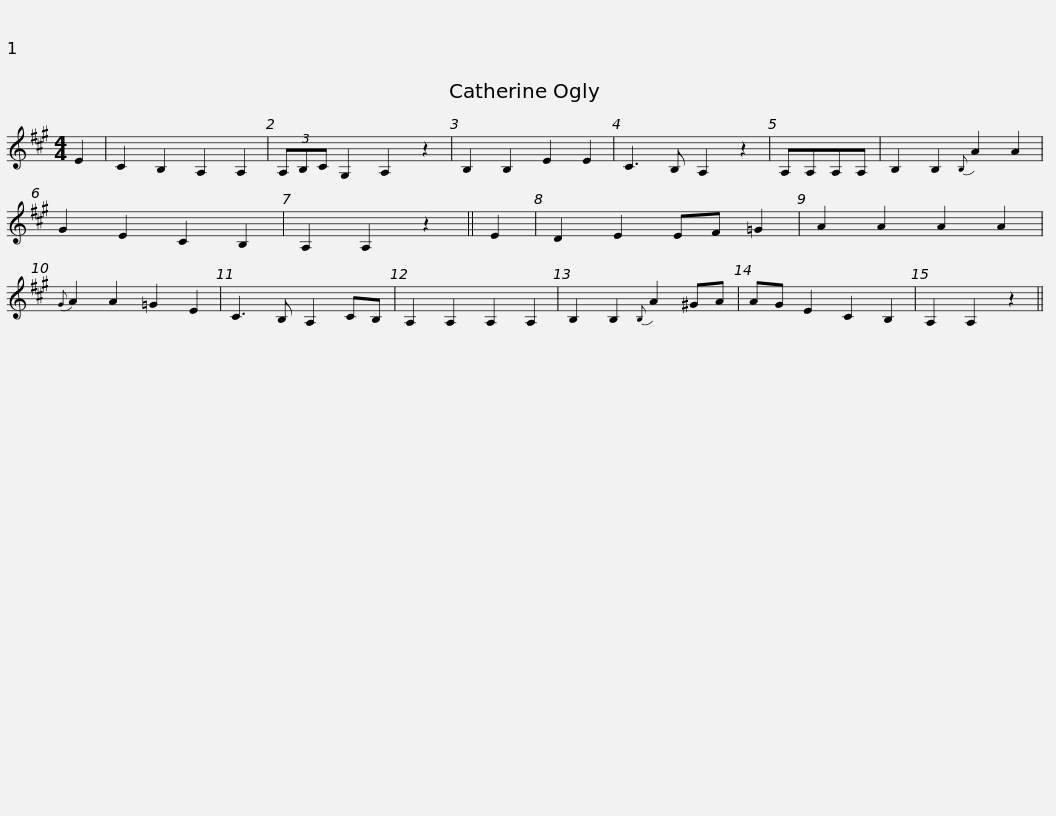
X:1
L:1/8
M:4/4
I:linebreak $
K:A
V:1 treble
V:1
 E2 | C2 B,2 A,2 A,2 | (3A,B,C G,2 A,2 z2 | B,2 B,2 E2 E2 | C3 B, A,2 z2 | %5
 A,A,A,A, | B,2 B,2{B,} A2 A2 | G2 E2 C2 B,2 |$ A,2 A,2 z2 || E2 | %10
 D2 E2 EF =G2 | A2 A2 A2 A2 |{G} A2 A2 =G2 E2 | C3 B, A,2 CB, | A,2 A,2 A,2 A,2 | %15
 B,2 B,2{B,} A2 ^GA |$ AG E2 C2 B,2 | A,2 A,2 z2 || %18
